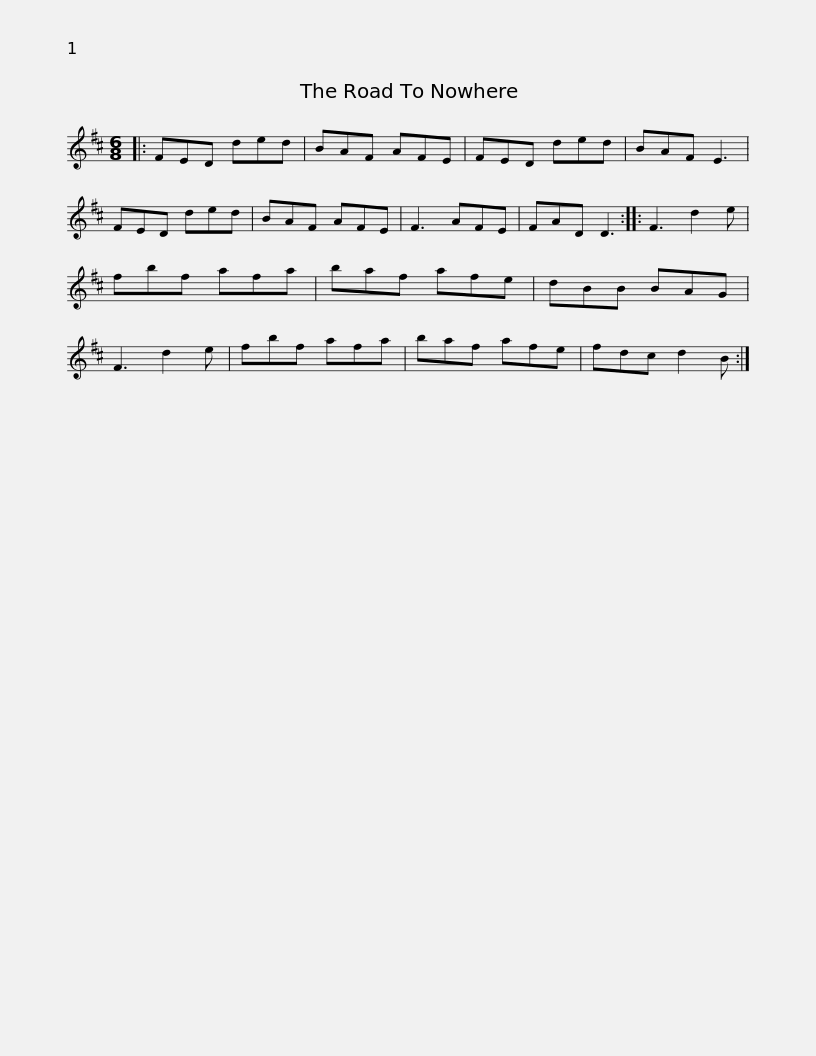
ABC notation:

X:1
L:1/8
M:6/8
I:linebreak $
K:D
V:1 treble
V:1
|: FED ded | BAF AFE | FED ded | BAF E3 | FED ded | %5
 BAF AFE | F3 AFE |$ FAD D3 :: F3 d2 e | fbf afa | %10
 baf afe | dBB BAG | F3 d2 e | fbf afa | baf afe |$ %15
 fdc d2 B :| %16
